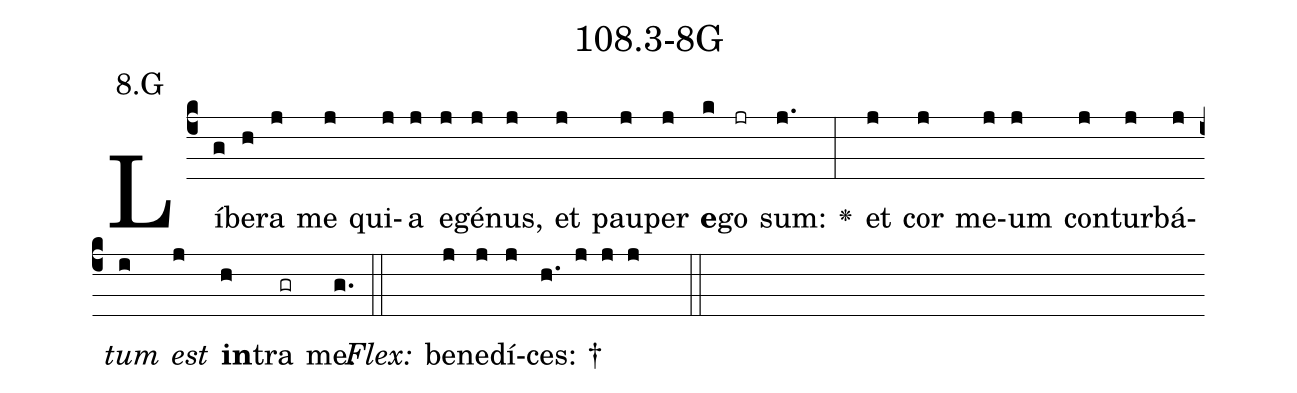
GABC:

name: 108.3-8G;
annotation: 8.G;
%%
(c4)Lí(g)be(h)ra(j) me(j) qui(j)a(j) e(j)gé(j)nus,(j) et(j) pau(j)per(j) <b>e</b>(k)go(jr) sum:(j.) <v>\greheightstar</v>(:) et(j) cor(j) me(j)um(j) con(j)tur(j)bá(j)<i>tum</i>(i) <i>est</i>(j) <b>in</b>(h)tra(gr) me.(g.) (::)
<i>Flex:</i>()  be(j)ne(j)dí(j)ces: †(h. j j j  ::)

%E(j) u(j) o(i) u(j) a(h) e.(g.) (::)
